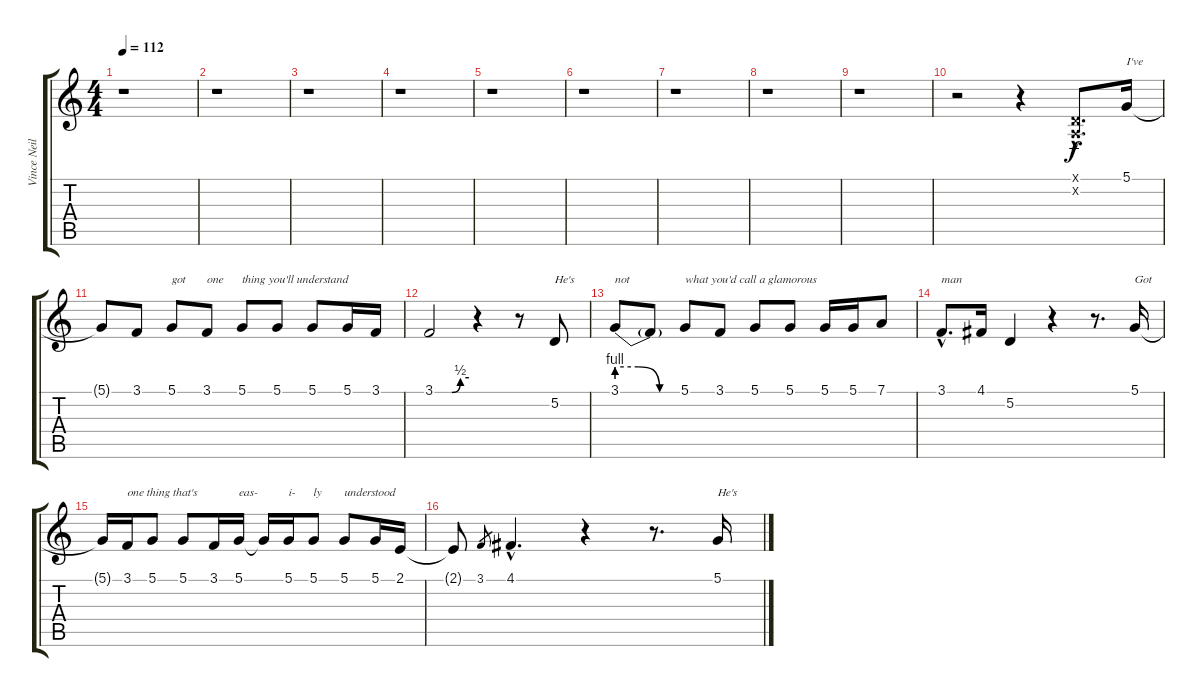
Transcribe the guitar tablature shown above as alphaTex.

\track ("Vince Neil" "Vince Neil") {instrument harmonica}
\staff {score tabs}
\tuning (D4 A3 F3 C3 G2 D2) {hide}
\ts (4 4)
\tempo 112
\clef g2
\ks c
r.1{dy f} |
r.1 |
r.1 |
r.1 |
r.1 |
r.1 |
r.1 |
r.1 |
r.1 |
r.2 r.4 (0.1{hac x} 0.2{hac x}).8{d} 5.1.16{txt "I've"} |
5.1{t}.8 3.1.8 5.1.8{txt "got"} 3.1.8{txt "one"} 5.1.8{txt "thing you'll understand"} 5.1.8 5.1.8 5.1.16 3.1.16 |
3.1{be (custom 0 0 30 0 45 2 60 2)}.2 r.4 r.8 5.2.8{txt "He's"} |
3.1{be (custom 0 4 20 4 40 0 60 0)}.8{txt "not"} 3.1{t}.8 5.1.8{txt "what you'd call a glamorous"} 3.1.8 5.1.8 5.1.8 5.1.16 5.1.16 7.1.8 |
3.1{hac}.8{d txt "man"} 4.1.16 5.2.4 r.4 r.8{d} 5.1.16{txt "Got"} |
5.1{t}.16 3.1.16{txt "one thing that's"} 5.1.8 5.1.8 3.1.16 5.1.16{txt "eas-"} 5.1{t}.16 5.1.16{txt "i-"} 5.1.8{txt "ly"} 5.1.8{txt "understood"} 5.1.16 2.1.16 |
2.1{t}.8 3.1.8{gr} 4.1{hac}.4{d} r.4 r.8{d} 5.1.16{txt "He's"}
